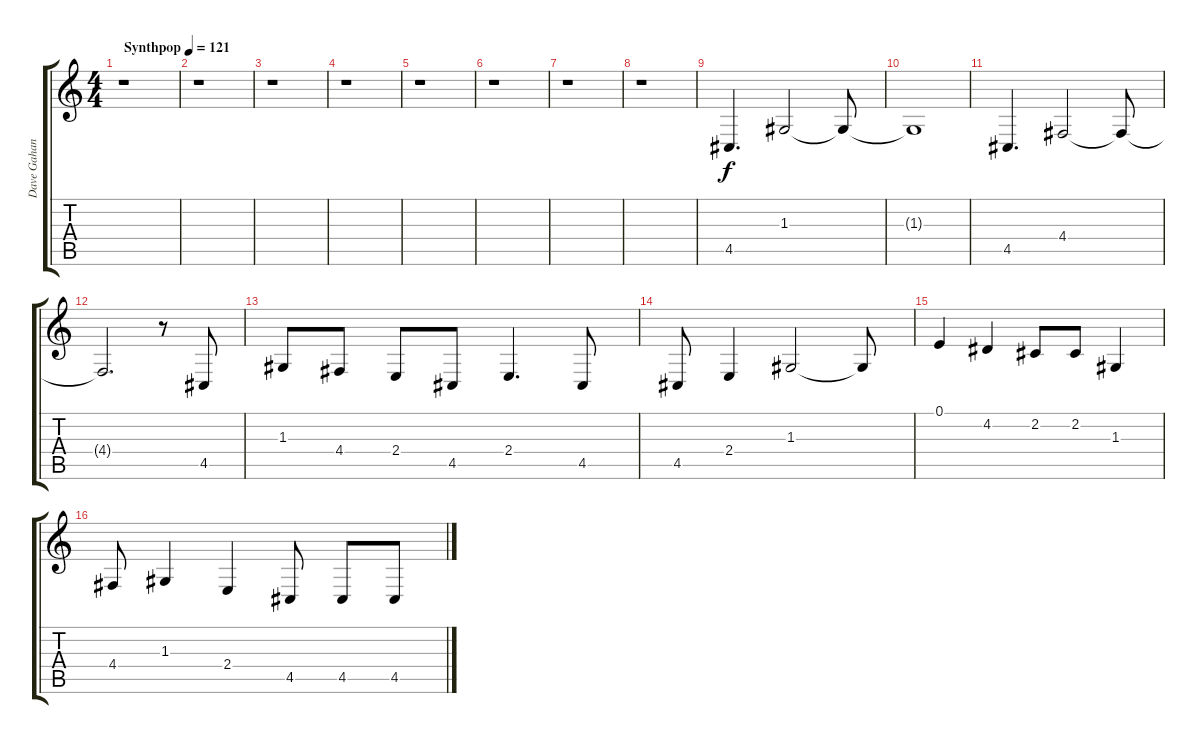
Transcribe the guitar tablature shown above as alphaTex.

\track ("Dave Gahan - Vocals" "Dave Gahan") {instrument baritonesax}
\staff {score tabs}
\tuning (E4 B3 G3 D3 A2 E2) {hide}
\ts (4 4)
\tempo (121 "Synthpop")
\clef g2
\ks c
r.1{dy f instrument baritonesax} |
r.1 |
r.1 |
r.1 |
r.1 |
r.1 |
r.1 |
r.1 |
4.5.4{d} 1.3.2 1.3{t}.8 |
1.3{t}.1 |
4.5.4{d} 4.4.2 4.4{t}.8 |
4.4{t}.2{d} r.8 4.5.8 |
1.3.8 4.4.8 2.4.8 4.5.8 2.4.4{d} 4.5.8 |
4.5.8 2.4.4 1.3.2 1.3{t}.8 |
0.1.4 4.2.4 2.2.8 2.2.8 1.3.4 |
4.4.8 1.3.4 2.4.4 4.5.8 4.5.8 4.5.8
